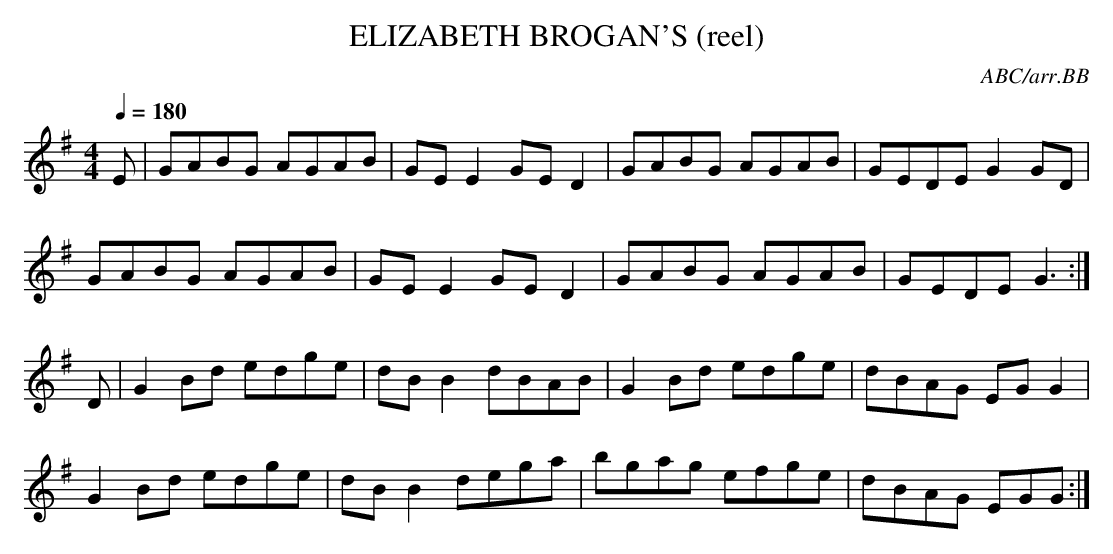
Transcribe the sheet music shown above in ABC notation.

X:1
T:ELIZABETH BROGAN'S (reel)
C:ABC/arr.BB
Q:1/4=180
L:1/8
M:4/4
K:G
E|GABG AGAB|GEE2 GED2|GABG AGAB|GEDE G2GD|
GABG AGAB|GE E2 GE D2|GABG AGAB|GEDE G3:|
D|G2 Bd edge|dB B2 dBAB|G2 Bd edge|dBAG EG G2|
G2 Bd edge|dBB2 dega|bgag efge|dBAG EGG:|
